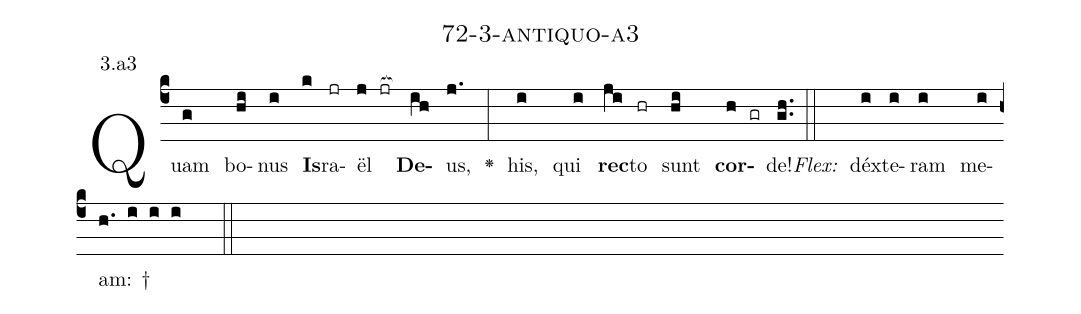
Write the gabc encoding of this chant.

name: 72-3-antiquo-a3;
annotation: 3.a3;
%%
(c4)Quam(g) bo(hi)nus(i) <b>Is</b>(k)ra(jr)ël(j jr[ocb:1{]) <b>De</b>(ih[ocb:0}])us,(j.) <v>\greheightstar</v>(:) his,(i) qui(i) <b>rec</b>(ji)to(hr) sunt(hi) <b>cor</b>(h gr)de!(gh..) (::)
<i>Flex:</i>()  déx(i)te(i)ram(i) me(i)am: †(h. i i i  ::)

%E(i) u(i) o(ji) u(hi) a(h) e.(gh..) (::)
